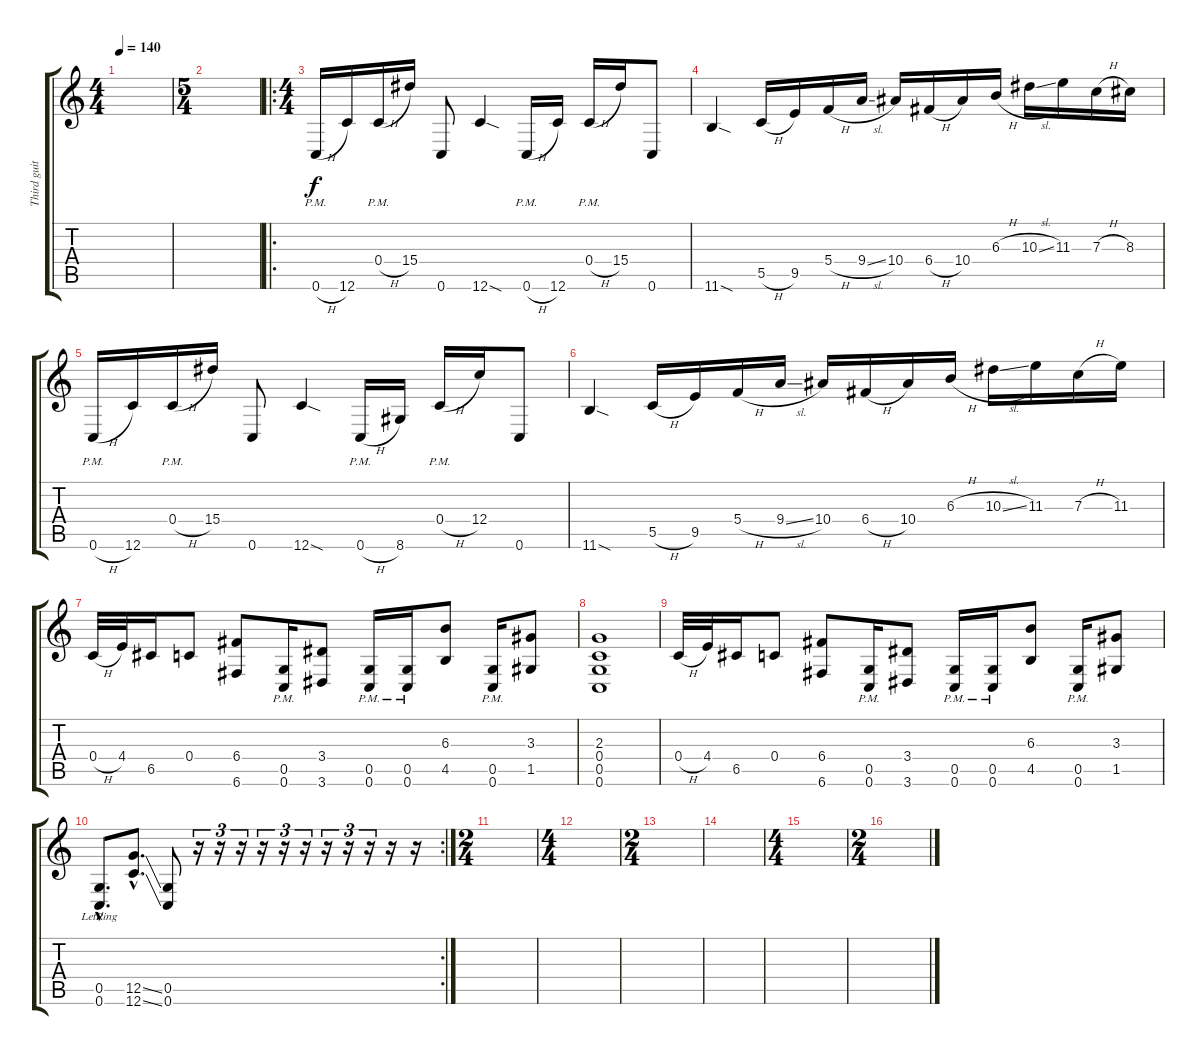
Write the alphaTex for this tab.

\track ("Third guitar" "Third guit") {instrument distortionguitar}
\staff {score tabs}
\tuning (D4 A3 F3 C3 G2 C2) {hide}
\ts (4 4)
\tempo 140
\clef g2
\ks c
|
\ts (5 4)
|
\ro
\ts (4 4)
0.6{h pm}.16 12.6.16 0.4{h pm}.16 15.4.16 0.6.8 12.6{sod}.4 0.6{h pm}.16 12.6.16 0.4{h pm}.16 15.4.16 0.6.8 |
11.6{sod}.4 5.5{h}.16 9.5.16 5.4{h}.16 9.4{sl}.16 10.4.16 6.4{h}.16 10.4.16 6.3{h}.16 10.3{sl}.16 11.3.16 7.3{h}.16 8.3.16 |
0.6{h pm}.16 12.6.16 0.4{h pm}.16 15.4.16 0.6.8 12.6{sod}.4 0.6{h pm}.16 8.6.16 0.4{h pm}.16 12.4.16 0.6.8 |
11.6{sod}.4 5.5{h}.16 9.5.16 5.4{h}.16 9.4{sl}.16 10.4.16 6.4{h}.16 10.4.16 6.3{h}.16 10.3{sl}.16 11.3.16 7.3{h}.16 11.3.16 |
0.4{h}.32 4.4.32 6.5.16 0.4.8 (6.4 6.6).8 (0.5 0.6{pm}).16 (3.4 3.6).8 (0.5{pm} 0.6{pm}).16 (0.5{pm} 0.6{pm}).16 (6.3 4.5).8 (0.5{pm} 0.6).16 (3.3 1.5).8 |
(2.3 0.4 0.5 0.6).1 |
0.4{h}.32 4.4.32 6.5.16 0.4.8 (6.4 6.6).8 (0.5 0.6{pm}).16 (3.4 3.6).8 (0.5{pm} 0.6{pm}).16 (0.5{pm} 0.6{pm}).16 (6.3 4.5).8 (0.5{pm} 0.6).16 (3.3 1.5).8 |
\rc 2
(0.5{hac lr} 0.6{hac lr}).8{d} (12.5{ss hac} 12.6{ss hac}).8{d} (0.5 0.6).8 r.16{tu (3 2)} r.16{tu (3 2)} r.16{tu (3 2)} r.16{tu (3 2)} r.16{tu (3 2)} r.16{tu (3 2)} r.16{tu (3 2)} r.16{tu (3 2)} r.16{tu (3 2)} r.16 r.16 |
\ts (2 4)
|
\ts (4 4)
|
\ts (2 4)
|
|
\ts (4 4)
|
\ts (2 4)
